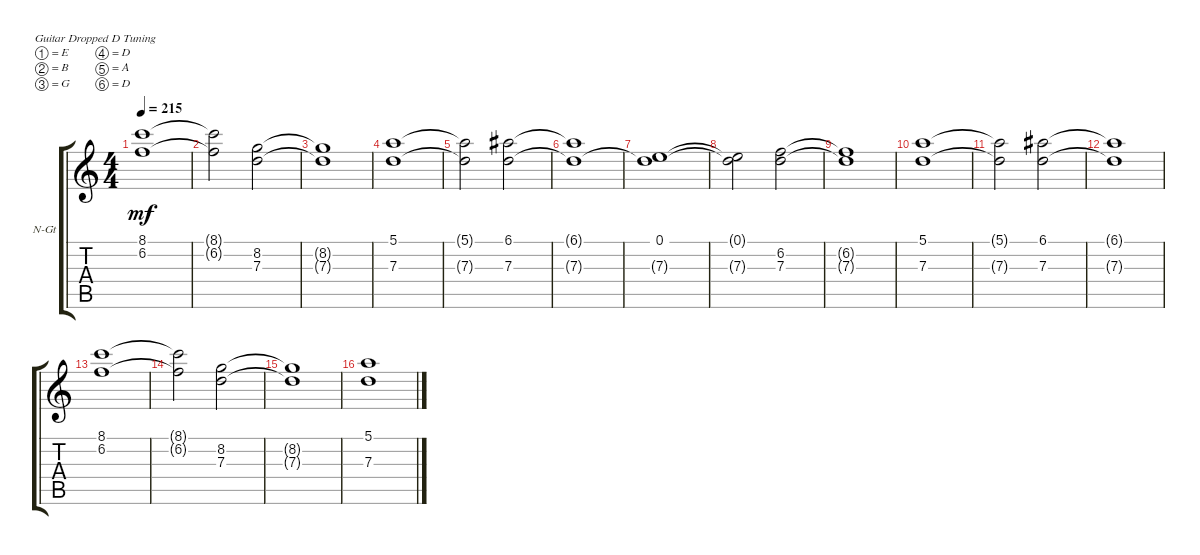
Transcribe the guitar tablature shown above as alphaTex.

\bracketExtendMode groupsimilarinstruments
\firstSystemTrackNameOrientation horizontal
\otherSystemsTrackNameOrientation horizontal
\track ("Keyboard (Christian)" "N-Gt") {instrument acousticguitarnylon}
\staff {score tabs}
\tuning (E4 B3 G3 D3 A2 D2)
\ts (4 4)
\tempo 215
\clef g2
\ks c
(8.1 6.2).1{dy mf} |
(8.1{t} 6.2{t}).2 (8.2 7.3).2 |
(8.2{t} 7.3{t}).1 |
(5.1 7.3).1 |
(5.1{t} 7.3{t}).2 (6.1 7.3).2 |
(6.1{t} 7.3{t}).1 |
(0.1 7.3{t}).1 |
(0.1{t} 7.3{t}).2 (6.2 7.3).2 |
(6.2{t} 7.3{t}).1 |
(5.1 7.3).1 |
(5.1{t} 7.3{t}).2 (6.1 7.3).2 |
(6.1{t} 7.3{t}).1 |
(8.1 6.2).1 |
(8.1{t} 6.2{t}).2 (8.2 7.3).2 |
(8.2{t} 7.3{t}).1 |
(5.1 7.3).1
